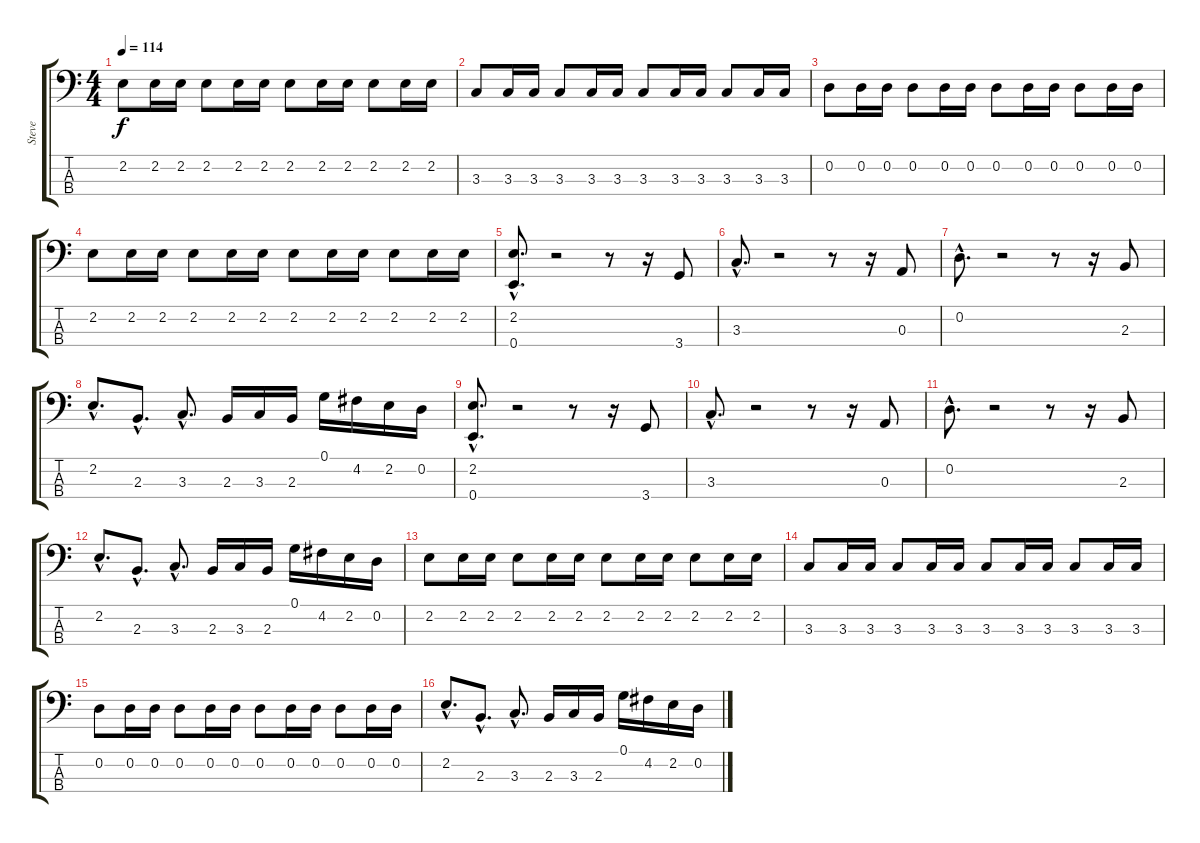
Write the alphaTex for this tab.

\track ("Steve" "Steve") {instrument electricbassfinger}
\staff {score tabs}
\tuning (G2 D2 A1 E1) {hide}
\ts (4 4)
\tempo 114
\clef f4
\ks c
2.2.8{dy f} 2.2.16 2.2.16 2.2.8 2.2.16 2.2.16 2.2.8 2.2.16 2.2.16 2.2.8 2.2.16 2.2.16 |
3.3.8 3.3.16 3.3.16 3.3.8 3.3.16 3.3.16 3.3.8 3.3.16 3.3.16 3.3.8 3.3.16 3.3.16 |
0.2.8 0.2.16 0.2.16 0.2.8 0.2.16 0.2.16 0.2.8 0.2.16 0.2.16 0.2.8 0.2.16 0.2.16 |
2.2.8 2.2.16 2.2.16 2.2.8 2.2.16 2.2.16 2.2.8 2.2.16 2.2.16 2.2.8 2.2.16 2.2.16 |
(2.2{hac} 0.4{hac}).8{d} r.2 r.8 r.16 3.4.8 |
3.3{hac}.8{d} r.2 r.8 r.16 0.3.8 |
0.2{hac}.8{d} r.2 r.8 r.16 2.3.8 |
2.2{hac}.8{d} 2.3{hac}.8{d} 3.3{hac}.8{d} 2.3.16 3.3.16 2.3.16 0.1.16 4.2.16 2.2.16 0.2.16 |
(2.2{hac} 0.4{hac}).8{d} r.2 r.8 r.16 3.4.8 |
3.3{hac}.8{d} r.2 r.8 r.16 0.3.8 |
0.2{hac}.8{d} r.2 r.8 r.16 2.3.8 |
2.2{hac}.8{d} 2.3{hac}.8{d} 3.3{hac}.8{d} 2.3.16 3.3.16 2.3.16 0.1.16 4.2.16 2.2.16 0.2.16 |
2.2.8 2.2.16 2.2.16 2.2.8 2.2.16 2.2.16 2.2.8 2.2.16 2.2.16 2.2.8 2.2.16 2.2.16 |
3.3.8 3.3.16 3.3.16 3.3.8 3.3.16 3.3.16 3.3.8 3.3.16 3.3.16 3.3.8 3.3.16 3.3.16 |
0.2.8 0.2.16 0.2.16 0.2.8 0.2.16 0.2.16 0.2.8 0.2.16 0.2.16 0.2.8 0.2.16 0.2.16 |
2.2{hac}.8{d} 2.3{hac}.8{d} 3.3{hac}.8{d} 2.3.16 3.3.16 2.3.16 0.1.16 4.2.16 2.2.16 0.2.16
